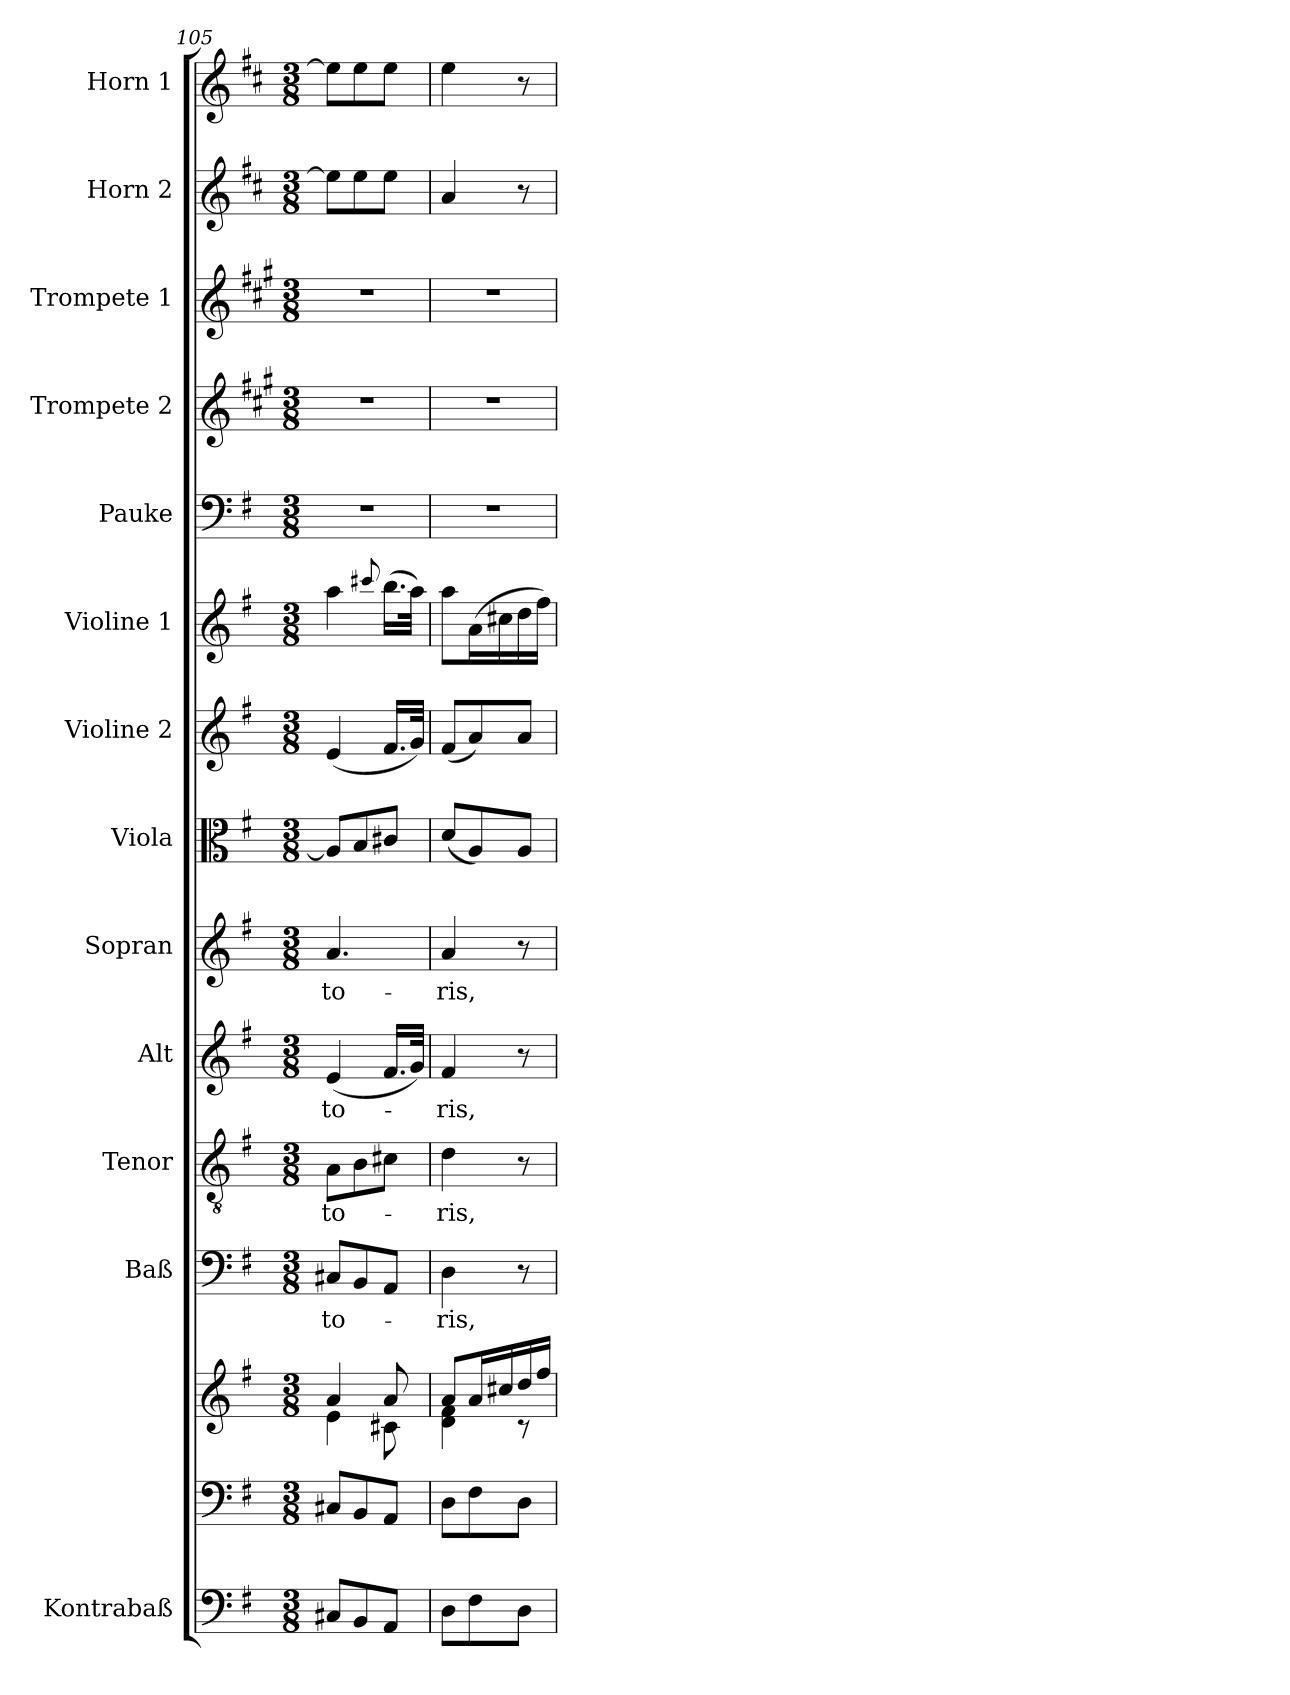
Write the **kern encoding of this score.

**kern	**kern	**kern	**kern	**text	**kern	**text	**kern	**text	**kern	**text	**kern	**kern	**kern	**kern	**kern	**kern	**kern	**kern
*part14	*part13	*part13	*part12	*part12	*part11	*part11	*part10	*part10	*part9	*part9	*part8	*part7	*part6	*part5	*part4	*part3	*part2	*part1
*staff15	*staff14	*staff13	*staff12	*staff12	*staff11	*staff11	*staff10	*staff10	*staff9	*staff9	*staff8	*staff7	*staff6	*staff5	*staff4	*staff3	*staff2	*staff1
*I"Kontrabaß	*	*	*I"Baß	*	*I"Tenor	*	*I"Alt	*	*I"Sopran	*	*I"Viola	*I"Violine 2	*I"Violine 1	*I"Pauke	*I"Trompete 2	*I"Trompete 1	*I"Horn 2	*I"Horn 1
*I'Kb.	*	*	*	*	*	*	*	*	*	*	*I'Vla.	*I'Vl. 2	*I'Vl. 1	*	*I'Tr. 2	*I'Tr. 1	*I'Hr. 2	*I'Hr. 1
*clefF4	*clefF4	*clefG2	*clefF4	*	*clefGv2	*	*clefG2	*	*clefG2	*	*clefC3	*clefG2	*clefG2	*clefF4	*clefG2	*clefG2	*clefG2	*clefG2
*ITrd7c12	*	*	*	*	*	*	*	*	*	*	*	*	*	*	*ITrd1c2	*ITrd1c2	*ITrd4c7	*ITrd4c7
*k[f#]	*k[f#]	*k[f#]	*k[f#]	*	*k[f#]	*	*k[f#]	*	*k[f#]	*	*k[f#]	*k[f#]	*k[f#]	*k[f#]	*k[f#]	*k[f#]	*k[f#]	*k[f#]
*G:	*G:	*G:	*G:	*	*G:	*	*G:	*	*G:	*	*G:	*G:	*G:	*G:	*G:	*G:	*G:	*G:
*M3/8	*M3/8	*M3/8	*M3/8	*	*M3/8	*	*M3/8	*	*M3/8	*	*M3/8	*M3/8	*M3/8	*M3/8	*M3/8	*M3/8	*M3/8	*M3/8
=105	=105	=105	=105	=105	=105	=105	=105	=105	=105	=105	=105	=105	=105	=105	=105	=105	=105	=105
*	*	*^	*	*	*	*	*	*	*	*	*	*	*	*	*	*	*	*
!	!	!	!	!	!LO:LY:b	!	!LO:LY:b	!	!LO:LY:b	!	!LO:LY:b	!	!	!	!	!	!	!	!
8CC#X/L	8C#X/L	4a/	4e\	8C#X/L	-to-	8A\L	-to-	(<4e/	-to-	4.a/	-to-	8A/L]	(<4e/	4aa\	4.r	4.r	4.r	8a\L]	8a\L]
8BBB/	8BB/	.	.	8BB/	.	8B\	.	.	.	.	.	8B/	.	.	.	.	.	8a\	8a\
.	.	.	.	.	.	.	.	.	.	.	.	.	.	8qqccc#X/	.	.	.	.	.
8AAA/J	8AA/J	8a/	8c#X\	8AA/J	.	8c#X\J	.	16.f#/LL	.	.	.	8c#X/J	16.f#/LL	(>16.bb\LL	.	.	.	8a\J	8a\J
.	.	.	.	.	.	.	.	32g/JJk)	.	.	.	.	32g/JJk)	32aa\JJk)	.	.	.	.	.
=106	=106	=106	=106	=106	=106	=106	=106	=106	=106	=106	=106	=106	=106	=106	=106	=106	=106	=106	=106
!	!	!	!	!	!LO:LY:b	!	!LO:LY:b	!	!LO:LY:b	!	!LO:LY:b	!	!	!	!	!	!	!	!
8DD\L	8D\L	8a/L	4d\ 4f#\	4D\	-ris,	4d\	-ris,	4f#/	-ris,	4a/	-ris,	(<8d/L	(<8f#/L	8aa\L	4.r	4.r	4.r	4d/	4a\
8FF#\	8F#\	16a/L	.	.	.	.	.	.	.	.	.	8A/)	8a/)	(>16a\L	.	.	.	.	.
.	.	16cc#X/	.	.	.	.	.	.	.	.	.	.	.	16cc#X\	.	.	.	.	.
8DD\J	8D\J	16dd/	8rc	8r	.	8r	.	8r	.	8r	.	8A/J	8a/J	16dd\	.	.	.	8r	8r
.	.	16ff#/JJ	.	.	.	.	.	.	.	.	.	.	.	16ff#\JJ)	.	.	.	.	.
*	*	*v	*v	*	*	*	*	*	*	*	*	*	*	*	*	*	*	*	*
=	=	=	=	=	=	=	=	=	=	=	=	=	=	=	=	=	=	=
*-	*-	*-	*-	*-	*-	*-	*-	*-	*-	*-	*-	*-	*-	*-	*-	*-	*-	*-
